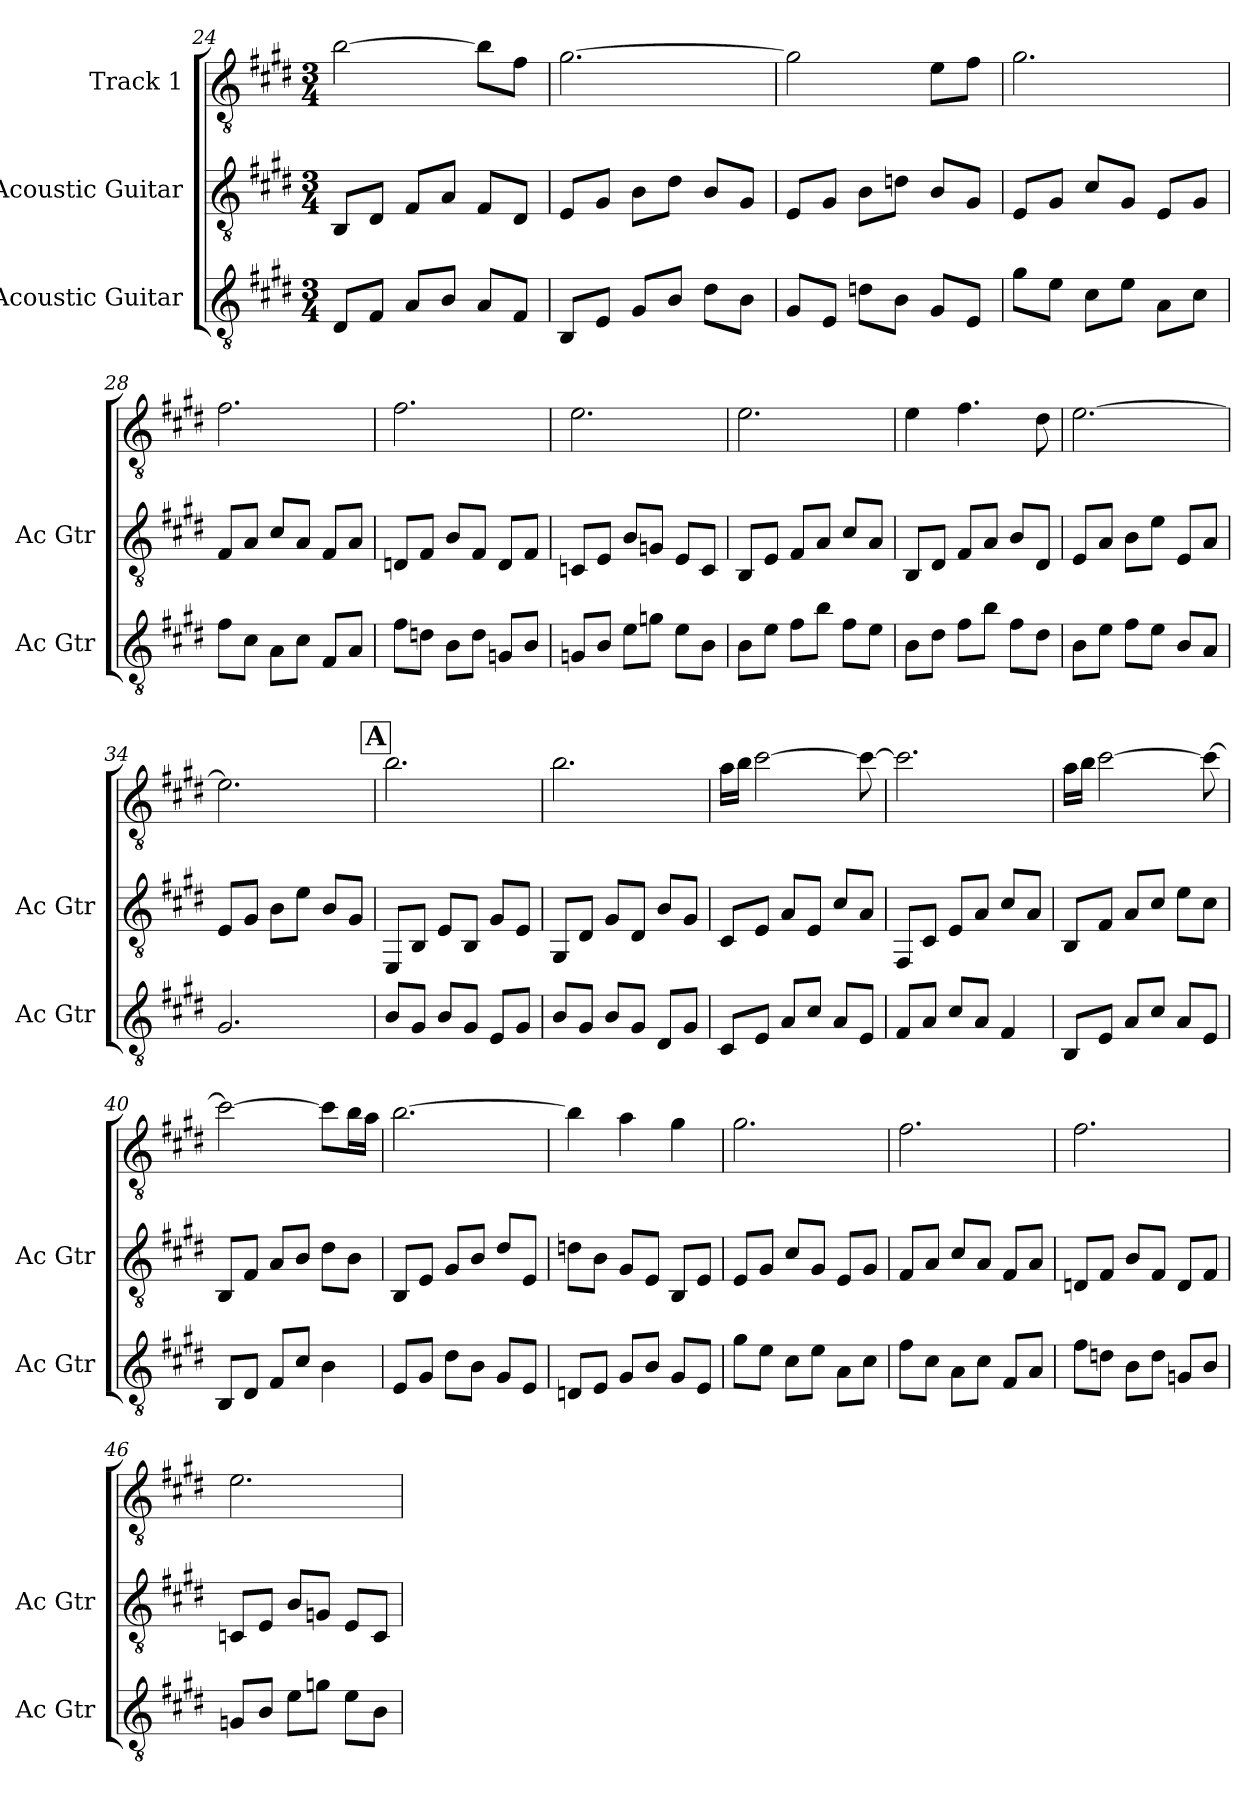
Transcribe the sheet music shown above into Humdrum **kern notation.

**kern	**kern	**kern
*part3	*part2	*part1
*staff3	*staff2	*staff1
*I"Acoustic Guitar	*I"Acoustic Guitar	*I"Track 1
*I'Ac Gtr	*I'Ac Gtr	*
*clefGv2	*clefGv2	*clefGv2
*k[f#c#g#d#]	*k[f#c#g#d#]	*k[f#c#g#d#]
*M3/4	*M3/4	*M3/4
=24	=24	=24
8D#/L	8BB/L	[2b\
8F#/J	8D#/J	.
8A/L	8F#/L	.
8B/J	8A/J	.
8A/L	8F#/L	8b\L]
8F#/J	8D#/J	8f#\J
=25	=25	=25
8BB/L	8E/L	[2.g#\
8E/J	8G#/J	.
8G#/L	8B\L	.
8B/J	8d#\J	.
8d#\L	8B/L	.
8B\J	8G#/J	.
=26	=26	=26
8G#/L	8E/L	2g#\]
8E/J	8G#/J	.
8dn\L	8B\L	.
8B\J	8dn\J	.
8G#/L	8B/L	8e\L
8E/J	8G#/J	8f#\J
=27	=27	=27
8g#\L	8E/L	2.g#\
8e\J	8G#/J	.
8c#\L	8c#/L	.
8e\J	8G#/J	.
8A\L	8E/L	.
8c#\J	8G#/J	.
=28	=28	=28
8f#\L	8F#/L	2.f#\
8c#\J	8A/J	.
8A\L	8c#/L	.
8c#\J	8A/J	.
8F#/L	8F#/L	.
8A/J	8A/J	.
!!LO:LB:g=z
=29	=29	=29
8f#\L	8Dn/L	2.f#\
8dn\J	8F#/J	.
8B\L	8B/L	.
8d\J	8F#/J	.
8Gn/L	8D/L	.
8B/J	8F#/J	.
=30	=30	=30
8Gn/L	8Cn/L	2.e\
8B/J	8E/J	.
8e\L	8B/L	.
8gn\J	8Gn/J	.
8e\L	8E/L	.
8B\J	8C/J	.
=31	=31	=31
8B\L	8BB/L	2.e\
8e\J	8E/J	.
8f#\L	8F#/L	.
8b\J	8A/J	.
8f#\L	8c#/L	.
8e\J	8A/J	.
=32	=32	=32
8B\L	8BB/L	4e\
8d#\J	8D#/J	.
8f#\L	8F#/L	4.f#\
8b\J	8A/J	.
8f#\L	8B/L	.
8d#\J	8D#/J	8d#\
=33	=33	=33
8B\L	8E/L	[2.e\
8e\J	8A/J	.
8f#\L	8B\L	.
8e\J	8e\J	.
8B/L	8E/L	.
8A/J	8A/J	.
=34	=34	=34
2.G#/	8E/L	2.e\]
.	8G#/J	.
.	8B\L	.
.	8e\J	.
.	8B/L	.
.	8G#/J	.
!!LO:PB:g=z
!!LO:REH:place=s1:a:B:t=A
=35	=35	=35
8B/L	8EE/L	2.b\
8G#/J	8BB/J	.
8B/L	8E/L	.
8G#/J	8BB/J	.
8E/L	8G#/L	.
8G#/J	8E/J	.
=36	=36	=36
8B/L	8GG#/L	2.b\
8G#/J	8D#/J	.
8B/L	8G#/L	.
8G#/J	8D#/J	.
8D#/L	8B/L	.
8G#/J	8G#/J	.
=37	=37	=37
8C#/L	8C#/L	16a\LL
.	.	16b\JJ
8E/J	8E/J	[2cc#\
8A/L	8A/L	.
8c#/J	8E/J	.
8A/L	8c#/L	.
8E/J	8A/J	8cc#\_
=38	=38	=38
8F#/L	8FF#/L	2.cc#\]
8A/J	8C#/J	.
8c#/L	8E/L	.
8A/J	8A/J	.
4F#/	8c#/L	.
.	8A/J	.
=39	=39	=39
8BB/L	8BB/L	16a\LL
.	.	16b\JJ
8E/J	8F#/J	[2cc#\
8A/L	8A/L	.
8c#/J	8c#/J	.
8A/L	8e\L	.
8E/J	8c#\J	8cc#\_
!!LO:LB:g=z
=40	=40	=40
8BB/L	8BB/L	2cc#\_
8D#/J	8F#/J	.
8F#/L	8A/L	.
8c#/J	8B/J	.
4B\	8d#\L	8cc#\L]
.	8B\J	16b\L
.	.	16a\JJ
=41	=41	=41
8E/L	8BB/L	[2.b\
8G#/J	8E/J	.
8d#\L	8G#/L	.
8B\J	8B/J	.
8G#/L	8d#/L	.
8E/J	8E/J	.
=42	=42	=42
8Dn/L	8dn\L	4b\]
8E/J	8B\J	.
8G#/L	8G#/L	4a\
8B/J	8E/J	.
8G#/L	8BB/L	4g#\
8E/J	8E/J	.
=43	=43	=43
8g#\L	8E/L	2.g#\
8e\J	8G#/J	.
8c#\L	8c#/L	.
8e\J	8G#/J	.
8A\L	8E/L	.
8c#\J	8G#/J	.
=44	=44	=44
8f#\L	8F#/L	2.f#\
8c#\J	8A/J	.
8A\L	8c#/L	.
8c#\J	8A/J	.
8F#/L	8F#/L	.
8A/J	8A/J	.
=45	=45	=45
8f#\L	8Dn/L	2.f#\
8dn\J	8F#/J	.
8B\L	8B/L	.
8d\J	8F#/J	.
8Gn/L	8D/L	.
8B/J	8F#/J	.
!!LO:PB:g=z
=46	=46	=46
8Gn/L	8Cn/L	2.e\
8B/J	8E/J	.
8e\L	8B/L	.
8gn\J	8Gn/J	.
8e\L	8E/L	.
8B\J	8C/J	.
=	=	=
*-	*-	*-
